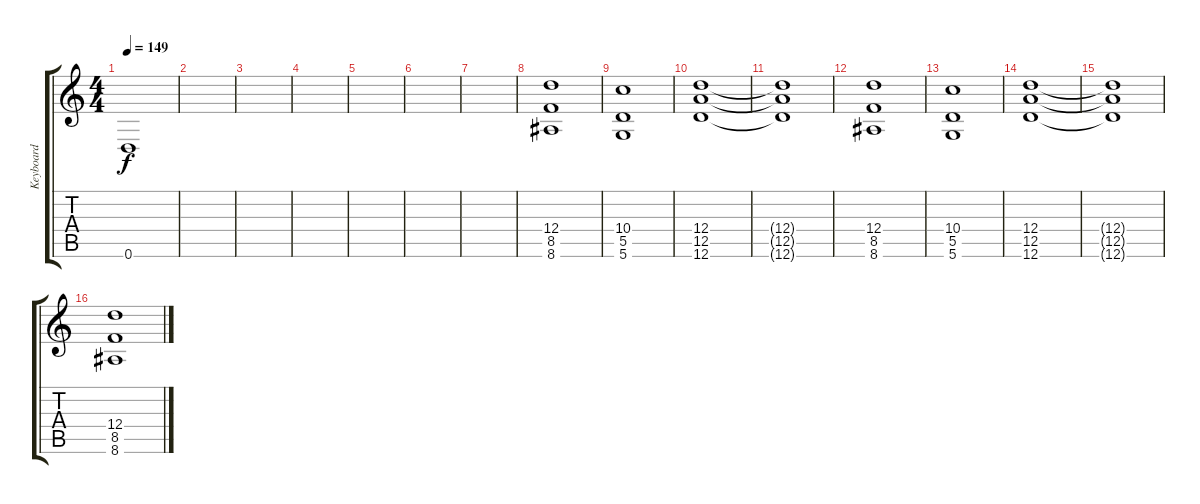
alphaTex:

\track ("Keyboard" "Keyboard") {instrument synthstrings1}
\staff {score tabs}
\tuning (E5 B4 G4 D4 A3 D3) {hide}
\ts (4 4)
\tempo 149
\clef g2
\ks c
0.6{t}.1{dy f} |
|
|
|
|
|
|
(12.4 8.5 8.6).1{volume 10} |
(10.4 5.5 5.6).1 |
(12.4 12.5 12.6).1 |
(12.4{t} 12.5{t} 12.6{t}).1 |
(12.4 8.5 8.6).1 |
(10.4 5.5 5.6).1 |
(12.4 12.5 12.6).1 |
(12.4{t} 12.5{t} 12.6{t}).1 |
(12.4 8.5 8.6).1
